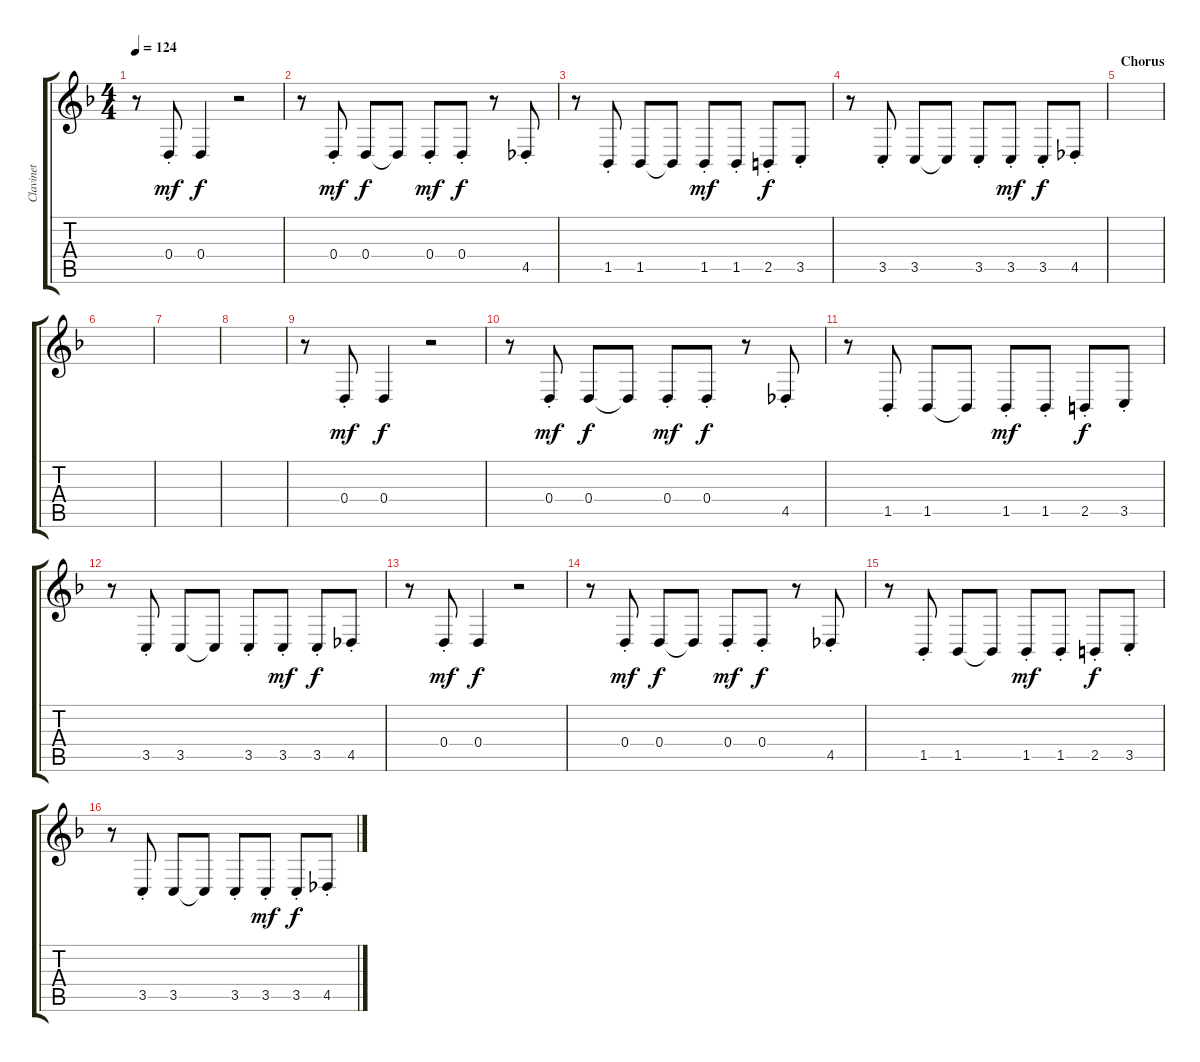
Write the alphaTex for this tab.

\track ("Clavinet" "Clavinet") {instrument clavinet}
\staff {score tabs}
\tuning (E4 B3 G3 D3 A2 E2) {hide}
\ts (4 4)
\tempo 124
\clef g2
\ks f
r.8{dy f} 0.4{st}.8{dy mf} 0.4.4{dy f} r.2 |
r.8 0.4{st}.8{dy mf} 0.4.8{dy f} 0.4{t}.8 0.4{st}.8{dy mf} 0.4{st}.8{dy f} r.8 4.5{st}.8 |
r.8 1.5{st}.8 1.5.8 1.5{t}.8 1.5{st}.8{dy mf} 1.5{st}.8 2.5{st}.8{dy f} 3.5{st}.8 |
r.8 3.5{st}.8 3.5.8 3.5{t}.8 3.5{st}.8 3.5{st}.8{dy mf} 3.5{st}.8{dy f} 4.5{st}.8 |
\section ("" "Chorus")
|
|
|
|
r.8 0.4{st}.8{dy mf} 0.4.4{dy f} r.2 |
r.8 0.4{st}.8{dy mf} 0.4.8{dy f} 0.4{t}.8 0.4{st}.8{dy mf} 0.4{st}.8{dy f} r.8 4.5{st}.8 |
r.8 1.5{st}.8 1.5.8 1.5{t}.8 1.5{st}.8{dy mf} 1.5{st}.8 2.5{st}.8{dy f} 3.5{st}.8 |
r.8 3.5{st}.8 3.5.8 3.5{t}.8 3.5{st}.8 3.5{st}.8{dy mf} 3.5{st}.8{dy f} 4.5{st}.8 |
r.8 0.4{st}.8{dy mf} 0.4.4{dy f} r.2 |
r.8 0.4{st}.8{dy mf} 0.4.8{dy f} 0.4{t}.8 0.4{st}.8{dy mf} 0.4{st}.8{dy f} r.8 4.5{st}.8 |
r.8 1.5{st}.8 1.5.8 1.5{t}.8 1.5{st}.8{dy mf} 1.5{st}.8 2.5{st}.8{dy f} 3.5{st}.8 |
r.8 3.5{st}.8 3.5.8 3.5{t}.8 3.5{st}.8 3.5{st}.8{dy mf} 3.5{st}.8{dy f} 4.5{st}.8
